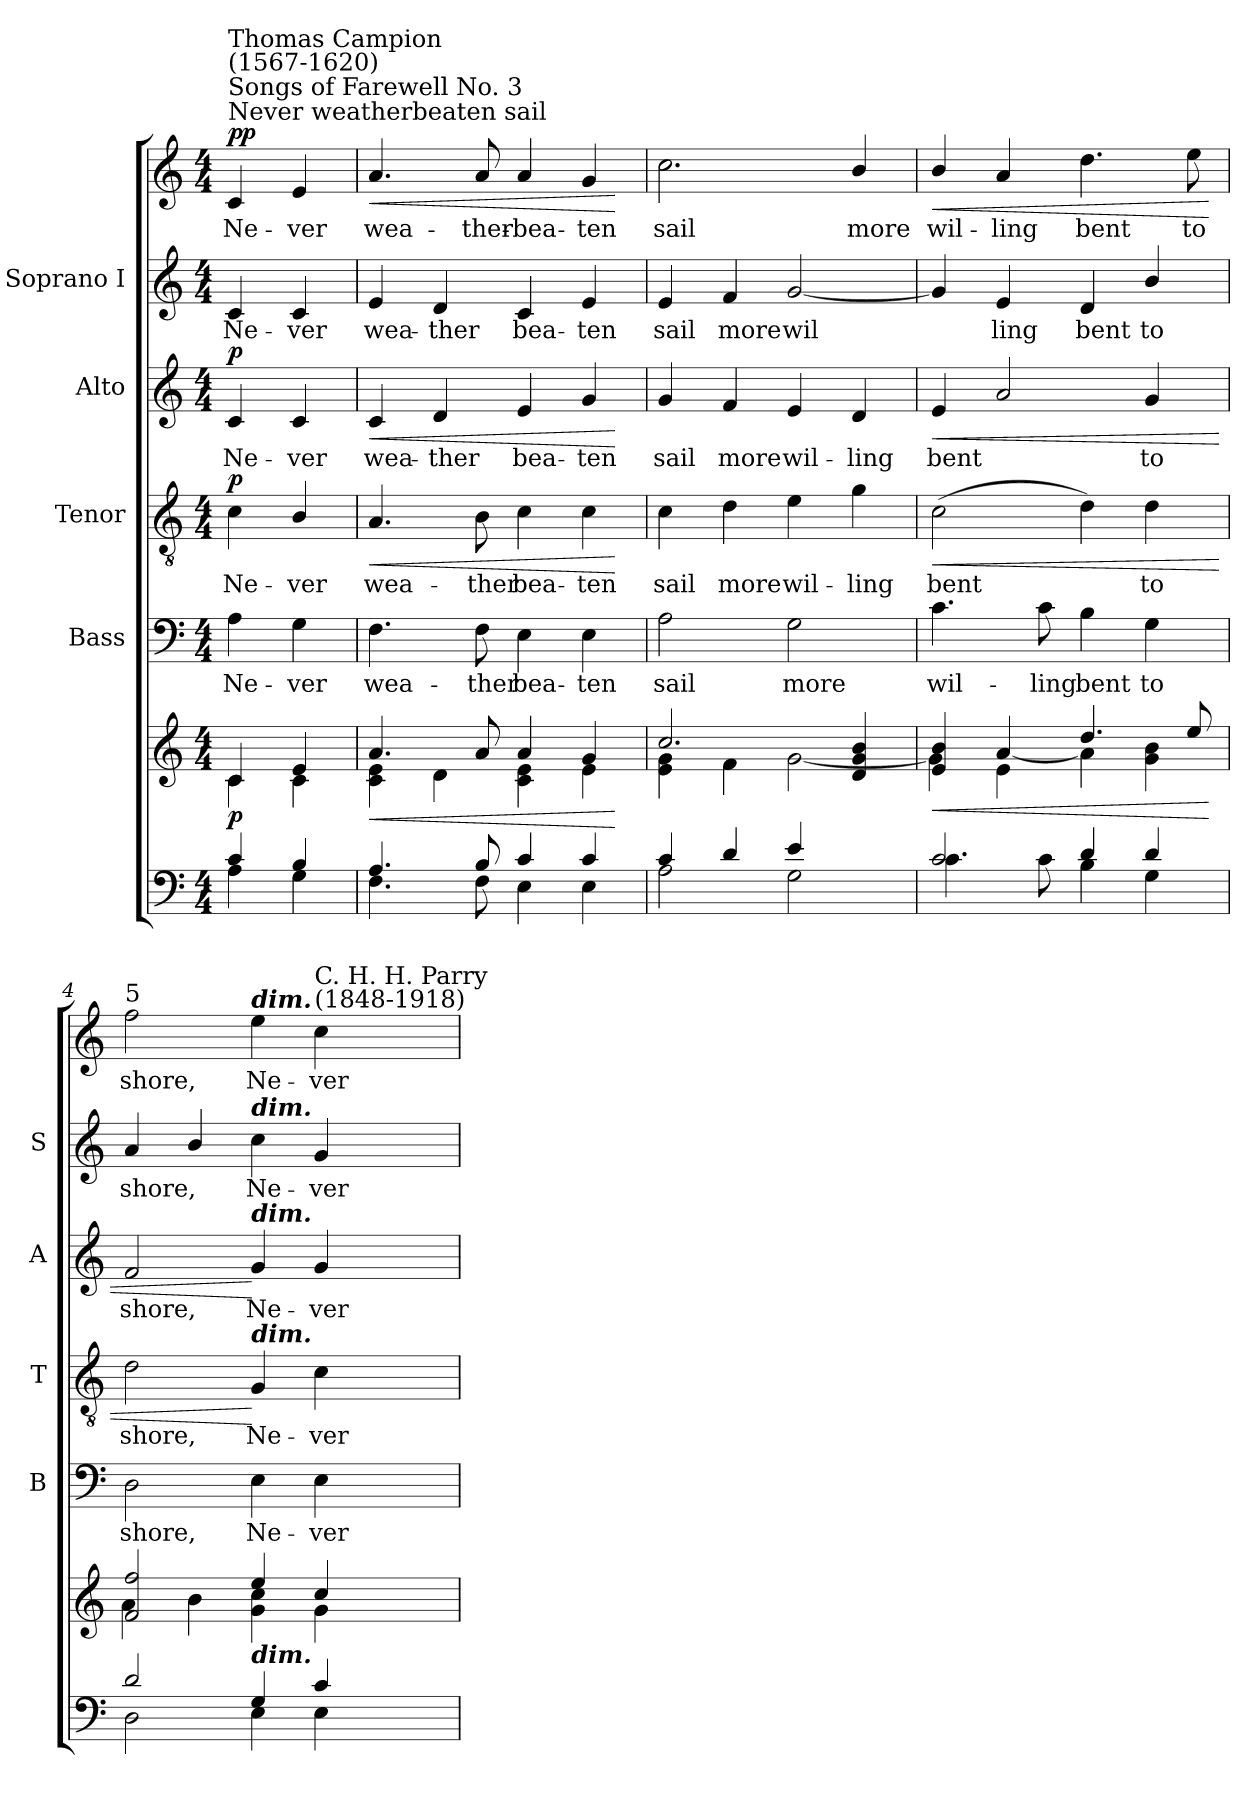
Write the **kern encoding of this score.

**kern	**kern	**dynam	**kern	**text	**kern	**text	**dynam	**kern	**text	**dynam	**kern	**text	**kern	**text	**dynam
*part5	*part5	*part5	*part4	*part4	*part3	*part3	*part3	*part2	*part2	*part2	*part1	*part1	*part1	*part1	*part1
*staff7	*staff6	*staff6/7	*staff5	*staff5	*staff4	*staff4	*staff4	*staff3	*staff3	*staff3	*staff2	*staff2	*staff1	*staff1	*staff1/2
*	*	*	*I"Bass	*	*I"Tenor	*	*	*I"Alto	*	*	*I"Soprano I	*	*	*	*
*	*	*	*I'B	*	*I'T	*	*	*I'A	*	*	*I'S	*	*	*	*
*clefF4	*clefG2	*	*clefF4	*	*clefGv2	*	*	*clefG2	*	*	*clefG2	*	*clefG2	*	*
*k[]	*k[]	*	*k[]	*	*k[]	*	*	*k[]	*	*	*k[]	*	*k[]	*	*
*C:	*C:	*	*C:	*	*C:	*	*	*C:	*	*	*C:	*	*C:	*	*
*M4/4	*M4/4	*	*M4/4	*	*M4/4	*	*	*M4/4	*	*	*M4/4	*	*M4/4	*	*
=	=	=	=	=	=	=	=	=	=	=	=	=	=	=	=
*^	*^	*	*	*	*	*	*	*	*	*	*	*	*	*	*
!	!	!	!	!	!	!	!	!	!	!	!	!	!	!	!LO:TX:a:t=Never weatherbeaten sail	!	!
!	!	!	!	!	!	!	!	!	!	!	!	!	!	!	!LO:TX:a:t=Songs of Farewell No. 3	!	!
!	!	!	!	!	!	!	!	!	!	!	!	!	!	!	!LO:TX:a:t=Thomas Campion\n(1567-1620)	!	!
!	!	!	!	!LO:DY:b	!	!LO:LY:b	!	!LO:LY:b	!LO:DY:b	!	!LO:LY:b	!LO:DY:b	!	!LO:LY:b	!	!LO:LY:b	!LO:DY:b=2
!	!	!	!	!	!	!	!	!	!	!	!	!	!	!	!	!	!LO:DY:n=1:b
4c/	4A\	4c/	4c\	p	4A\	Ne-	4c\	Ne-	p	4c/	Ne-	p	4c/	Ne-	4c/	Ne-	p p
!	!	!	!	!	!	!LO:LY:b	!	!LO:LY:b	!	!	!LO:LY:b	!	!	!LO:LY:b	!	!LO:LY:b	!
4B/	4G\	4e/	4c\	.	4G\	-ver	4B/	-ver	.	4c/	-ver	.	4c/	-ver	4e/	-ver	.
=1	=1	=1	=1	=1	=1	=1	=1	=1	=1	=1	=1	=1	=1	=1	=1	=1	=1
!	!	!	!	!LO:HP:b	!	!LO:LY:b	!	!LO:LY:b	!LO:HP:b	!	!LO:LY:b	!LO:HP:b	!	!LO:LY:b	!	!LO:LY:b	!LO:HP:b
4.A/	4.F\	4.a/	4c\ 4e\	<	4.F\	wea-	4.A/	wea-	<	4c/	wea-	<	4e/	wea-	4.a/	wea-	<
!	!	!	!	!	!	!	!	!	!	!	!LO:LY:b	!	!	!LO:LY:b	!	!	!
.	.	.	4d\	.	.	.	.	.	.	4d/	-ther	.	4d/	-ther	.	.	.
!	!	!	!	!	!	!LO:LY:b	!	!LO:LY:b	!	!	!	!	!	!	!	!LO:LY:b	!
8B/	8F\	8a/	.	.	8F\	-ther	8B\	-ther	.	.	.	.	.	.	8a/	-ther-	.
!	!	!	!	!	!	!LO:LY:b	!	!LO:LY:b	!	!	!LO:LY:b	!	!	!LO:LY:b	!	!LO:LY:b	!
4c/	4E\	4a/	4c\ 4e\	.	4E\	bea-	4c\	bea-	.	4e/	bea-	.	4c/	bea-	4a/	-bea-	.
!	!	!	!	!	!	!LO:LY:b	!	!LO:LY:b	!	!	!LO:LY:b	!	!	!LO:LY:b	!	!LO:LY:b	!
4c/	4E\	4g/	4e\	.	4E\	-ten	4c\	-ten	.	4g/	-ten	.	4e/	-ten	4g/	-ten	.
*v	*v	*	*	*	*	*	*	*	*	*	*	*	*	*	*	*	*
*	*v	*v	*	*	*	*	*	*	*	*	*	*	*	*	*	*
.	.	[	.	.	.	.	[	.	.	[	.	.	.	.	[
=2	=2	=2	=2	=2	=2	=2	=2	=2	=2	=2	=2	=2	=2	=2	=2
*^	*^	*	*	*	*	*	*	*	*	*	*	*	*	*	*
!	!	!	!	!	!	!LO:LY:b	!	!LO:LY:b	!	!	!LO:LY:b	!	!	!LO:LY:b	!	!LO:LY:b	!
4c/	2A\	2.cc/	4e\ 4g\	.	2A\	sail	4c\	sail	.	4g/	sail	.	4e/	sail	2.cc\	sail	.
!	!	!	!	!	!	!	!	!LO:LY:b	!	!	!LO:LY:b	!	!	!LO:LY:b	!	!	!
4d/	.	.	4f\	.	.	.	4d\	more	.	4f/	more	.	4f/	more	.	.	.
!	!	!	!	!	!	!LO:LY:b	!	!LO:LY:b	!	!	!LO:LY:b	!	!	!LO:LY:b	!	!	!
4e/	2G\	.	[<2g\	.	2G\	more	4e\	wil-	.	4e/	wil-	.	[2g/	wil­	.	.	.
!	!	!	!	!	!	!	!	!LO:LY:b	!	!	!LO:LY:b	!	!	!	!	!LO:LY:b	!
4ryy	.	4d/ 4g/ 4b/	.	.	.	.	4g\	-ling	.	4d/	-ling	.	.	.	4b/	more	.
=3	=3	=3	=3	=3	=3	=3	=3	=3	=3	=3	=3	=3	=3	=3	=3	=3	=3
!	!	!	!	!LO:HP:b	!	!LO:LY:b	!	!LO:LY:b	!LO:HP:b	!	!LO:LY:b	!LO:HP:b	!	!	!	!LO:LY:b	!LO:HP:b
2c/	4.c\	4e/ 4b/	4g\]	<	4.c\	wil-	(>2c\	bent	<	4e/	bent	<	4g/]	.	4b/	wil-	<
!	!	!	!	!	!	!	!	!	!	!	!	!	!	!LO:LY:b	!	!LO:LY:b	!
.	.	4e\	[>4a/	.	.	.	.	.	.	2a/	.	.	4e/	ling	4a/	-ling	.
!	!	!	!	!	!	!LO:LY:b	!	!	!	!	!	!	!	!	!	!	!
.	8c\	.	.	.	8c\	-ling	.	.	.	.	.	.	.	.	.	.	.
!	!	!	!	!	!	!LO:LY:b	!	!	!	!	!	!	!	!LO:LY:b	!	!LO:LY:b	!
4d/	4B\	4.dd/	4a\]	.	4B\	bent	4d\)	.	.	.	.	.	4d/	bent	4.dd\	bent	.
!	!	!	!	!	!	!LO:LY:b	!	!LO:LY:b	!	!	!LO:LY:b	!	!	!LO:LY:b	!	!	!
4d/	4G\	.	4g\ 4b\	.	4G\	to	4d\	to	.	4g/	to	.	4b/	to	.	.	.
!	!	!	!	!	!	!	!	!	!	!	!	!	!	!	!	!LO:LY:b	!
.	.	8ee/	.	.	.	.	.	.	.	.	.	.	.	.	8ee\	to	.
*v	*v	*	*	*	*	*	*	*	*	*	*	*	*	*	*	*	*
*	*v	*v	*	*	*	*	*	*	*	*	*	*	*	*	*	*
.	.	[	.	.	.	.	.	.	.	.	.	.	.	.	[
=4	=4	=4	=4	=4	=4	=4	=4	=4	=4	=4	=4	=4	=4	=4	=4
*^	*^	*	*	*	*	*	*	*	*	*	*	*	*	*	*
!	!	!	!	!	!	!	!	!	!	!	!	!	!	!	!LO:TX:a:t=5	!	!
!	!	!	!	!	!	!LO:LY:b	!	!LO:LY:b	!	!	!LO:LY:b	!	!	!LO:LY:b	!	!LO:LY:b	!
2d/	2D\	2f/ 2ff/	4a\	.	2D\	shore,	2d\	shore,	.	2f/	shore,	.	4a/	shore,	2ff\	shore,	.
.	.	.	4b\	.	.	.	.	.	.	.	.	.	4b/	.	.	.	.
!	!	!	!	!	!	!	!	!	!	!	!	!	!	!	!LO:TX:a:Bi:t=dim.	!	!
!	!	!	!	!	!	!	!	!	!	!	!	!	!LO:TX:a:Bi:t=dim.	!	!	!	!
!	!	!	!	!	!	!	!	!	!	!LO:TX:a:Bi:t=dim.	!	!	!	!	!	!	!
!	!	!	!	!	!	!	!LO:TX:a:Bi:t=dim.	!	!	!	!	!	!	!	!	!	!
!LO:TX:a:Bi:t=dim.	!	!	!	!	!	!	!	!	!	!	!	!	!	!	!	!	!
!	!	!	!	!	!	!LO:LY:b	!	!LO:LY:b	!	!	!LO:LY:b	!	!	!LO:LY:b	!	!LO:LY:b	!
4G/	4E\	4ee/	4g\ 4cc\	.	4E\	Ne-	4G/	Ne-	[	4g/	Ne-	[	4cc\	Ne-	4ee\	Ne-	.
!	!	!	!	!	!	!	!	!	!	!	!	!	!	!	!LO:TX:a:t=C. H. H. Parry\n(1848-1918)	!	!
!	!	!	!	!	!	!LO:LY:b	!	!LO:LY:b	!	!	!LO:LY:b	!	!	!LO:LY:b	!	!LO:LY:b	!
4c/	4E\	4cc/	4g\	.	4E\	-ver	4c\	-ver	.	4g/	-ver	.	4g/	-ver	4cc\	-ver	.
*v	*v	*	*	*	*	*	*	*	*	*	*	*	*	*	*	*	*
*	*v	*v	*	*	*	*	*	*	*	*	*	*	*	*	*	*
=	=	=	=	=	=	=	=	=	=	=	=	=	=	=	=
*-	*-	*-	*-	*-	*-	*-	*-	*-	*-	*-	*-	*-	*-	*-	*-
